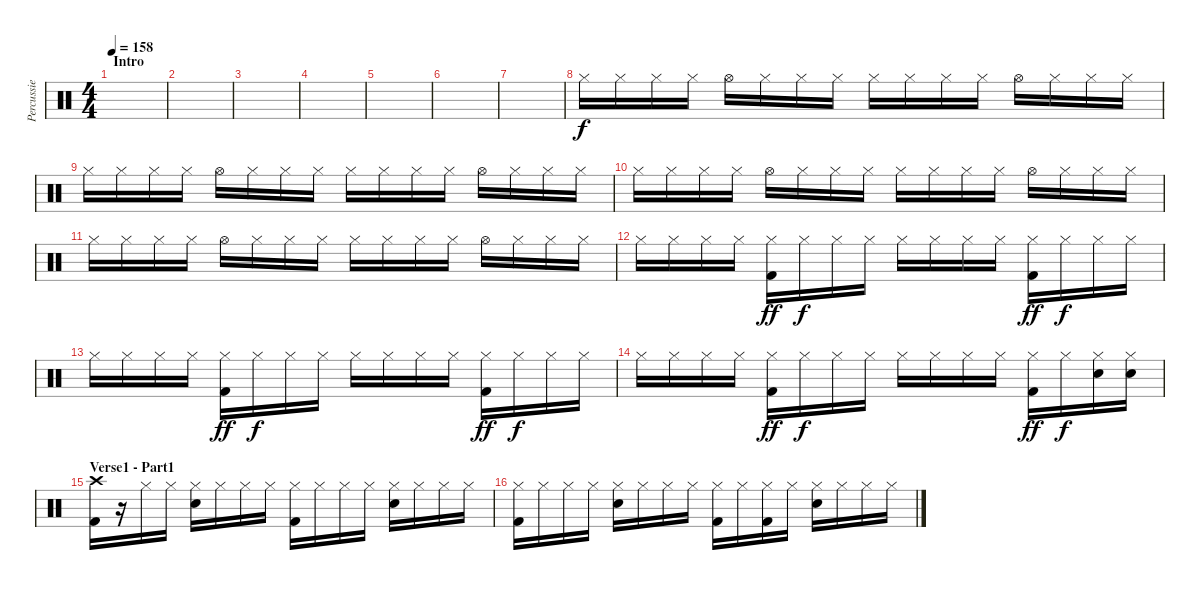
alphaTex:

\track ("Percussie" "Percussie") {instrument percussion}
\staff {score}
\articulation defaults
\ts (4 4)
\section ("" "Intro")
\tempo 158
\clef neutral
\ks c
|
|
|
|
|
|
|
"Hi-Hat (closed)".16 "Hi-Hat (closed)".16 "Hi-Hat (closed)".16 "Hi-Hat (closed)".16 "Hi-Hat (open)".16 "Hi-Hat (closed)".16 "Hi-Hat (closed)".16 "Hi-Hat (closed)".16 "Hi-Hat (closed)".16 "Hi-Hat (closed)".16 "Hi-Hat (closed)".16 "Hi-Hat (closed)".16 "Hi-Hat (open)".16 "Hi-Hat (closed)".16 "Hi-Hat (closed)".16 "Hi-Hat (closed)".16 |
"Hi-Hat (closed)".16 "Hi-Hat (closed)".16 "Hi-Hat (closed)".16 "Hi-Hat (closed)".16 "Hi-Hat (open)".16 "Hi-Hat (closed)".16 "Hi-Hat (closed)".16 "Hi-Hat (closed)".16 "Hi-Hat (closed)".16 "Hi-Hat (closed)".16 "Hi-Hat (closed)".16 "Hi-Hat (closed)".16 "Hi-Hat (open)".16 "Hi-Hat (closed)".16 "Hi-Hat (closed)".16 "Hi-Hat (closed)".16 |
"Hi-Hat (closed)".16 "Hi-Hat (closed)".16 "Hi-Hat (closed)".16 "Hi-Hat (closed)".16 "Hi-Hat (open)".16 "Hi-Hat (closed)".16 "Hi-Hat (closed)".16 "Hi-Hat (closed)".16 "Hi-Hat (closed)".16 "Hi-Hat (closed)".16 "Hi-Hat (closed)".16 "Hi-Hat (closed)".16 "Hi-Hat (open)".16 "Hi-Hat (closed)".16 "Hi-Hat (closed)".16 "Hi-Hat (closed)".16 |
"Hi-Hat (closed)".16 "Hi-Hat (closed)".16 "Hi-Hat (closed)".16 "Hi-Hat (closed)".16 "Hi-Hat (open)".16 "Hi-Hat (closed)".16 "Hi-Hat (closed)".16 "Hi-Hat (closed)".16 "Hi-Hat (closed)".16 "Hi-Hat (closed)".16 "Hi-Hat (closed)".16 "Hi-Hat (closed)".16 "Hi-Hat (open)".16 "Hi-Hat (closed)".16 "Hi-Hat (closed)".16 "Hi-Hat (closed)".16 |
"Hi-Hat (closed)".16 "Hi-Hat (closed)".16 "Hi-Hat (closed)".16 "Hi-Hat (closed)".16 ("Hi-Hat (closed)" "Kick (hit) 2").16{dy ff} "Hi-Hat (closed)".16{dy f} "Hi-Hat (closed)".16 "Hi-Hat (closed)".16 "Hi-Hat (closed)".16 "Hi-Hat (closed)".16 "Hi-Hat (closed)".16 "Hi-Hat (closed)".16 ("Hi-Hat (closed)" "Kick (hit) 2").16{dy ff} "Hi-Hat (closed)".16{dy f} "Hi-Hat (closed)".16 "Hi-Hat (closed)".16 |
"Hi-Hat (closed)".16 "Hi-Hat (closed)".16 "Hi-Hat (closed)".16 "Hi-Hat (closed)".16 ("Hi-Hat (closed)" "Kick (hit) 2").16{dy ff} "Hi-Hat (closed)".16{dy f} "Hi-Hat (closed)".16 "Hi-Hat (closed)".16 "Hi-Hat (closed)".16 "Hi-Hat (closed)".16 "Hi-Hat (closed)".16 "Hi-Hat (closed)".16 ("Hi-Hat (closed)" "Kick (hit) 2").16{dy ff} "Hi-Hat (closed)".16{dy f} "Hi-Hat (closed)".16 "Hi-Hat (closed)".16 |
"Hi-Hat (closed)".16 "Hi-Hat (closed)".16 "Hi-Hat (closed)".16 "Hi-Hat (closed)".16 ("Hi-Hat (closed)" "Kick (hit) 2").16{dy ff} "Hi-Hat (closed)".16{dy f} "Hi-Hat (closed)".16 "Hi-Hat (closed)".16 "Hi-Hat (closed)".16 "Hi-Hat (closed)".16 "Hi-Hat (closed)".16 "Hi-Hat (closed)".16 ("Hi-Hat (closed)" "Kick (hit) 2").16{dy ff} "Hi-Hat (closed)".16{dy f} ("Hi-Hat (closed)" "Electric Snare (hit)").16 ("Hi-Hat (closed)" "Electric Snare (hit)").16 |
\section ("" "Verse1 - Part1")
("Crash high (hit)" "Kick (hit) 2").16 r.16 "Hi-Hat (closed)".16 "Hi-Hat (closed)".16 ("Hi-Hat (closed)" "Electric Snare (hit)").16 "Hi-Hat (closed)".16 "Hi-Hat (closed)".16 "Hi-Hat (closed)".16 ("Hi-Hat (closed)" "Kick (hit) 2").16 "Hi-Hat (closed)".16 "Hi-Hat (closed)".16 "Hi-Hat (closed)".16 ("Hi-Hat (closed)" "Electric Snare (hit)").16 "Hi-Hat (closed)".16 "Hi-Hat (closed)".16 "Hi-Hat (closed)".16 |
("Hi-Hat (closed)" "Kick (hit) 2").16 "Hi-Hat (closed)".16 "Hi-Hat (closed)".16 "Hi-Hat (closed)".16 ("Hi-Hat (closed)" "Electric Snare (hit)").16 "Hi-Hat (closed)".16 "Hi-Hat (closed)".16 "Hi-Hat (closed)".16 ("Hi-Hat (closed)" "Kick (hit) 2").16 "Hi-Hat (closed)".16 ("Hi-Hat (closed)" "Kick (hit) 2").16 "Hi-Hat (closed)".16 ("Hi-Hat (closed)" "Electric Snare (hit)").16 "Hi-Hat (closed)".16 "Hi-Hat (closed)".16 "Hi-Hat (closed)".16
